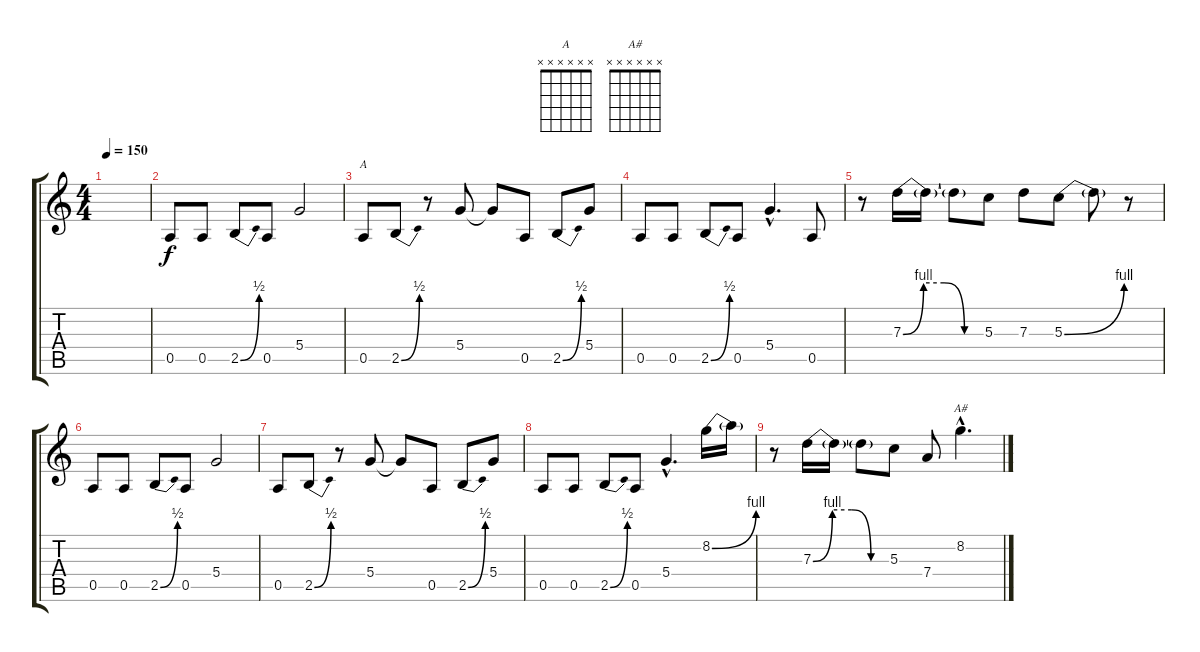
\track "" {instrument distortionguitar}
\staff {score tabs}
\tuning (E4 B3 G3 D3 A2 E2) {hide}
\chord ("A" x x x x x x) {firstfret 0}
\chord ("A#" x x x x x x) {firstfret 0}
\ts (4 4)
\tempo 150
\clef g2
\ks c
|
0.5.8 0.5.8 2.5{be (bend 0 0 60 2)}.8 0.5.8 5.4.2 |
0.5.8{ch "A"} 2.5{be (bend 0 0 60 2)}.8 r.8 5.4.8 5.4{t}.8 0.5.8 2.5{be (bend 0 0 60 2)}.8 5.4.8 |
0.5.8 0.5.8 2.5{be (bend 0 0 60 2)}.8 0.5.8 5.4{hac}.4{d} 0.5.8 |
r.8 7.3{be (custom 0 0 15 4 30 4 45 0 60 0)}.16 7.3{t}.16 7.3{t}.8 5.3.8 7.3.8 5.3{be (bend 0 0 60 4)}.8 5.3{t}.8 r.8 |
0.5.8 0.5.8 2.5{be (bend 0 0 60 2)}.8 0.5.8 5.4.2 |
0.5.8 2.5{be (bend 0 0 60 2)}.8 r.8 5.4.8 5.4{t}.8 0.5.8 2.5{be (bend 0 0 60 2)}.8 5.4.8 |
0.5.8 0.5.8 2.5{be (bend 0 0 60 2)}.8 0.5.8 5.4{hac}.4{d} 8.2{be (bend 0 0 60 4)}.16 8.2{t}.16 |
r.8 7.3{be (custom 0 0 15 4 30 4 45 0 60 0)}.16 7.3{t}.16 7.3{t}.8 5.3.8 7.4.8 8.2{hac}.4{d ch "A#"}
